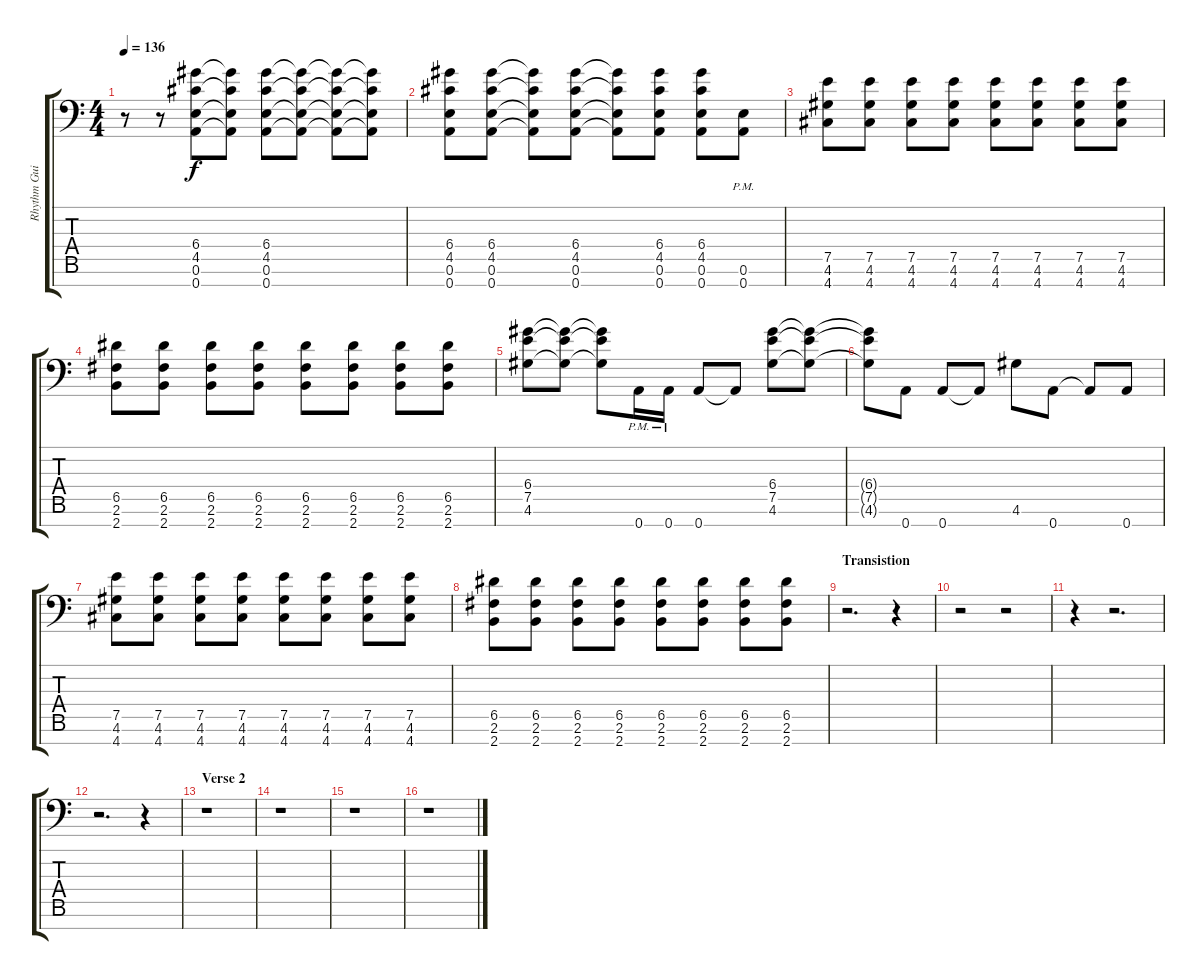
\track ("Rhythm Guitar 2" "Rhythm Gui") {instrument distortionguitar}
\staff {score tabs}
\tuning (E4 B3 Gb3 D3 A2 E2 A1) {hide}
\ts (4 4)
\tempo 136
\clef f4
\ks c
r.8{dy f} r.8 (6.4 4.5 0.6 0.7).8 (6.4{t} 4.5{t} 0.6{t} 0.7{t}).8 (6.4 4.5 0.6 0.7).8 (6.4{t} 4.5{t} 0.6{t} 0.7{t}).8 (6.4{t} 4.5{t} 0.6{t} 0.7{t}).8 (6.4{t} 4.5{t} 0.6{t} 0.7{t}).8 |
(6.4 4.5 0.6 0.7).8 (6.4 4.5 0.6 0.7).8 (6.4{t} 4.5{t} 0.6{t} 0.7{t}).8 (6.4 4.5 0.6 0.7).8 (6.4{t} 4.5{t} 0.6{t} 0.7{t}).8 (6.4 4.5 0.6 0.7).8 (6.4 4.5 0.6 0.7).8 (0.6{pm} 0.7{pm}).8 |
(7.5 4.6 4.7).8 (7.5 4.6 4.7).8 (7.5 4.6 4.7).8 (7.5 4.6 4.7).8 (7.5 4.6 4.7).8 (7.5 4.6 4.7).8 (7.5 4.6 4.7).8 (7.5 4.6 4.7).8 |
(6.5 2.6 2.7).8 (6.5 2.6 2.7).8 (6.5 2.6 2.7).8 (6.5 2.6 2.7).8 (6.5 2.6 2.7).8 (6.5 2.6 2.7).8 (6.5 2.6 2.7).8 (6.5 2.6 2.7).8 |
(6.4 7.5 4.6).8 (6.4{t} 7.5{t} 4.6{t}).8 (6.4{t} 7.5{t} 4.6{t}).8 0.7{pm}.16 0.7{pm}.16 0.7.8 0.7{t}.8 (6.4 7.5 4.6).8 (6.4{t} 7.5{t} 4.6{t}).8 |
(6.4{t} 7.5{t} 4.6{t}).8 0.7.8 0.7.8 0.7{t}.8 4.6.8 0.7.8 0.7{t}.8 0.7.8 |
(7.5 4.6 4.7).8 (7.5 4.6 4.7).8 (7.5 4.6 4.7).8 (7.5 4.6 4.7).8 (7.5 4.6 4.7).8 (7.5 4.6 4.7).8 (7.5 4.6 4.7).8 (7.5 4.6 4.7).8 |
(6.5 2.6 2.7).8 (6.5 2.6 2.7).8 (6.5 2.6 2.7).8 (6.5 2.6 2.7).8 (6.5 2.6 2.7).8 (6.5 2.6 2.7).8 (6.5 2.6 2.7).8 (6.5 2.6 2.7).8 |
\section ("" "Transistion")
r.2{d} r.4 |
r.2 r.2 |
r.4 r.2{d} |
r.2{d} r.4 |
\section ("" "Verse 2")
r.1 |
r.1 |
r.1 |
r.1
